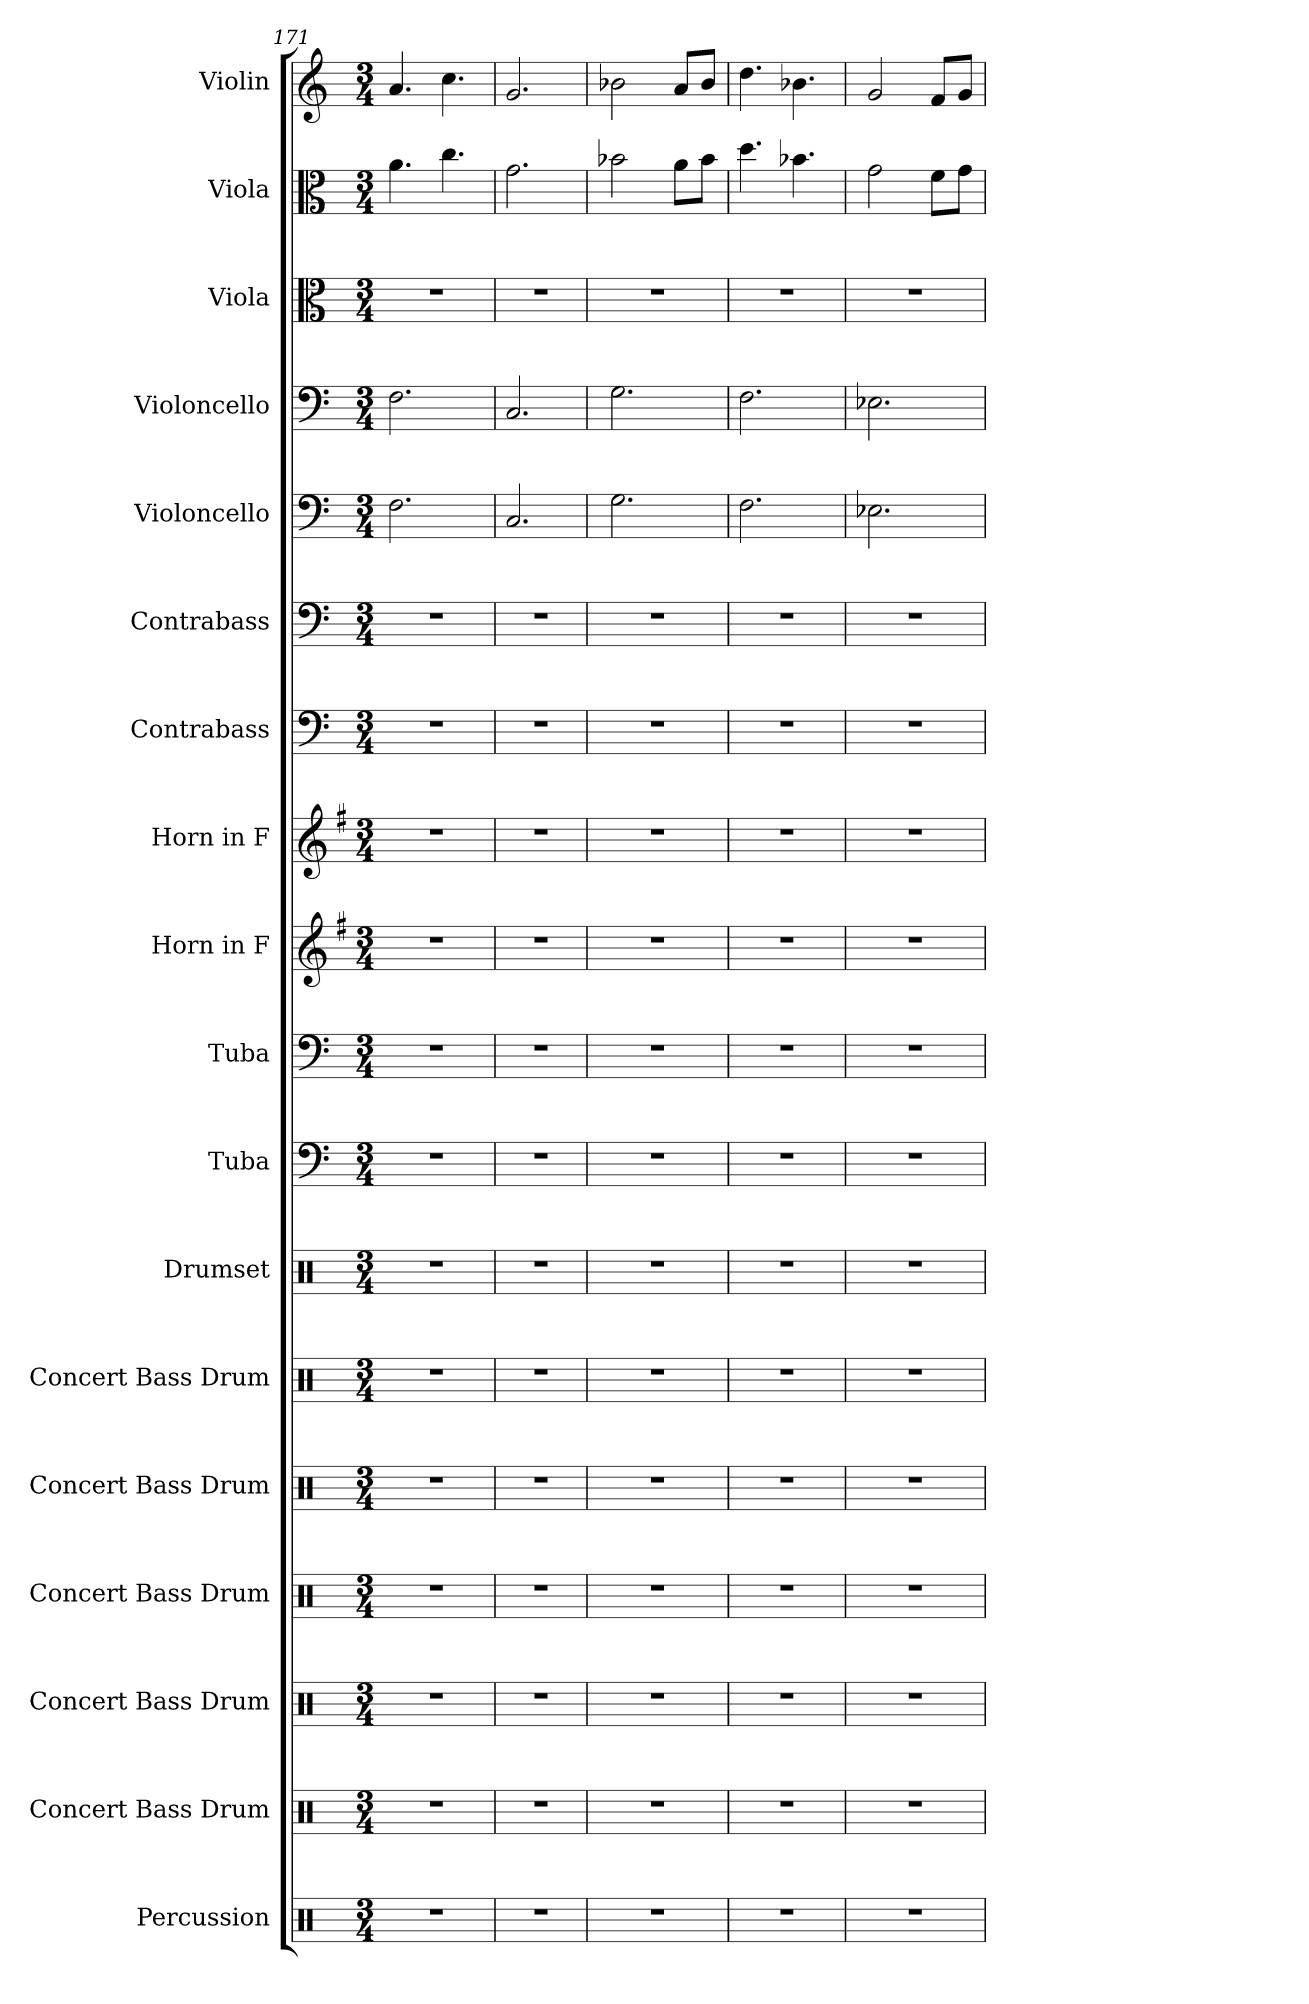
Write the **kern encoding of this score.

**kern	**kern	**kern	**kern	**kern	**kern	**kern	**kern	**kern	**kern	**kern	**kern	**kern	**kern	**kern	**kern	**kern	**kern
*part18	*part17	*part16	*part15	*part14	*part13	*part12	*part11	*part10	*part9	*part8	*part7	*part6	*part5	*part4	*part3	*part2	*part1
*staff18	*staff17	*staff16	*staff15	*staff14	*staff13	*staff12	*staff11	*staff10	*staff9	*staff8	*staff7	*staff6	*staff5	*staff4	*staff3	*staff2	*staff1
*I"Percussion	*I"Concert Bass Drum	*I"Concert Bass Drum	*I"Concert Bass Drum	*I"Concert Bass Drum	*I"Concert Bass Drum	*I"Drumset	*I"Tuba	*I"Tuba	*I"Horn in F	*I"Horn in F	*I"Contrabass	*I"Contrabass	*I"Violoncello	*I"Violoncello	*I"Viola	*I"Viola	*I"Violin
*I'Perc.	*I'Con. BD	*I'Con. BD	*I'Con. BD	*I'Con. BD	*I'Con. BD	*I'D. Set	*I'Tba.	*I'Tba.	*	*	*I'Cb.	*I'Cb.	*I'Vc.	*I'Vc.	*I'Vla.	*I'Vla.	*I'Vln.
*clefX	*clefX	*clefX	*clefX	*clefX	*clefX	*clefX	*clefF4	*clefF4	*clefG2	*clefG2	*clefF4	*clefF4	*clefF4	*clefF4	*clefC3	*clefC3	*clefG2
*	*	*	*	*	*	*	*	*	*ITrd4c7	*ITrd4c7	*ITrd7c12	*ITrd7c12	*	*	*	*	*
*k[]	*k[]	*k[]	*k[]	*k[]	*k[]	*k[]	*k[]	*k[]	*k[]	*k[]	*k[]	*k[]	*k[]	*k[]	*k[]	*k[]	*k[]
*M3/4	*M3/4	*M3/4	*M3/4	*M3/4	*M3/4	*M3/4	*M3/4	*M3/4	*M3/4	*M3/4	*M3/4	*M3/4	*M3/4	*M3/4	*M3/4	*M3/4	*M3/4
=171	=171	=171	=171	=171	=171	=171	=171	=171	=171	=171	=171	=171	=171	=171	=171	=171	=171
2.r	2.r	2.r	2.r	2.r	2.r	2.r	2.r	2.r	2.r	2.r	2.r	2.r	2.F\	2.F\	2.r	4.a\	4.a/
.	.	.	.	.	.	.	.	.	.	.	.	.	.	.	.	4.cc\	4.cc\
=172	=172	=172	=172	=172	=172	=172	=172	=172	=172	=172	=172	=172	=172	=172	=172	=172	=172
2.r	2.r	2.r	2.r	2.r	2.r	2.r	2.r	2.r	2.r	2.r	2.r	2.r	2.C/	2.C/	2.r	2.g\	2.g/
=173	=173	=173	=173	=173	=173	=173	=173	=173	=173	=173	=173	=173	=173	=173	=173	=173	=173
2.r	2.r	2.r	2.r	2.r	2.r	2.r	2.r	2.r	2.r	2.r	2.r	2.r	2.G\	2.G\	2.r	2b-X\	2b-X\
.	.	.	.	.	.	.	.	.	.	.	.	.	.	.	.	8a\L	8a/L
.	.	.	.	.	.	.	.	.	.	.	.	.	.	.	.	8b-\J	8b-/J
=174	=174	=174	=174	=174	=174	=174	=174	=174	=174	=174	=174	=174	=174	=174	=174	=174	=174
2.r	2.r	2.r	2.r	2.r	2.r	2.r	2.r	2.r	2.r	2.r	2.r	2.r	2.F\	2.F\	2.r	4.dd\	4.dd\
.	.	.	.	.	.	.	.	.	.	.	.	.	.	.	.	4.b-X\	4.b-X\
=175	=175	=175	=175	=175	=175	=175	=175	=175	=175	=175	=175	=175	=175	=175	=175	=175	=175
2.r	2.r	2.r	2.r	2.r	2.r	2.r	2.r	2.r	2.r	2.r	2.r	2.r	2.E-X\	2.E-X\	2.r	2g\	2g/
.	.	.	.	.	.	.	.	.	.	.	.	.	.	.	.	8f\L	8f/L
.	.	.	.	.	.	.	.	.	.	.	.	.	.	.	.	8g\J	8g/J
=	=	=	=	=	=	=	=	=	=	=	=	=	=	=	=	=	=
*-	*-	*-	*-	*-	*-	*-	*-	*-	*-	*-	*-	*-	*-	*-	*-	*-	*-
